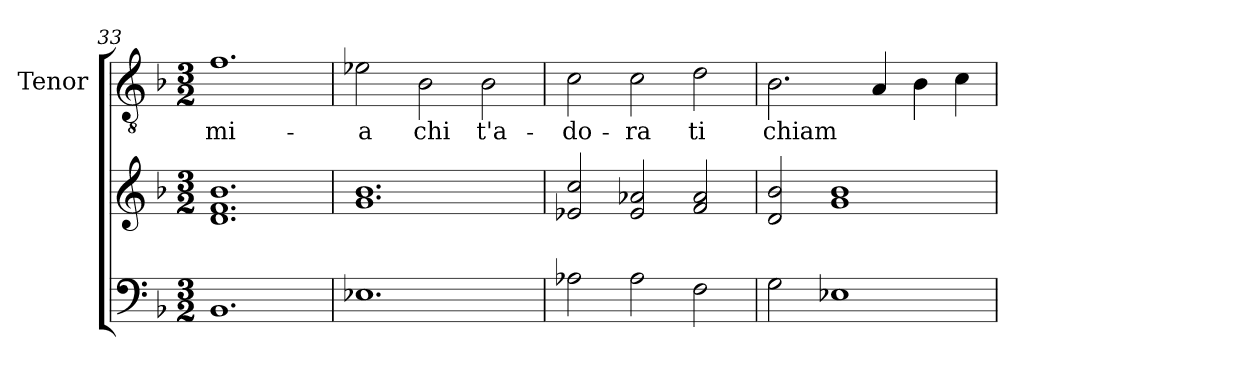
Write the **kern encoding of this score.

**kern	**kern	**kern	**text
*part2	*part2	*part1	*part1
*staff3	*staff2	*staff1	*staff1
*	*	*I"Tenor	*
*	*	*I'T	*
*clefF4	*clefG2	*clefGv2	*
*k[b-]	*k[b-]	*k[b-]	*
*F:	*F:	*F:	*
*M3/2	*M3/2	*M3/2	*
=33	=33	=33	=33
1.BB-	1.d 1.f 1.b-	1.f	mi-
=34	=34	=34	=34
1.E-X	1.g 1.b-	2e-X\	-a
.	.	2B-\	chi
.	.	2B-\	t'a-
=35	=35	=35	=35
2A-X\	2e-X/ 2cc/	2c\	-do-
2A-\	2e-/ 2a-X/	2c\	-ra
2F\	2f/ 2a-/	2d\	ti
!!LO:LB:g=z
=36	=36	=36	=36
2G\	2d/ 2b-/	2.B-\	chiam
1E-X	1g 1b-	.	.
.	.	4A/	.
.	.	4B-\	.
.	.	4c\	.
=	=	=	=
*-	*-	*-	*-
